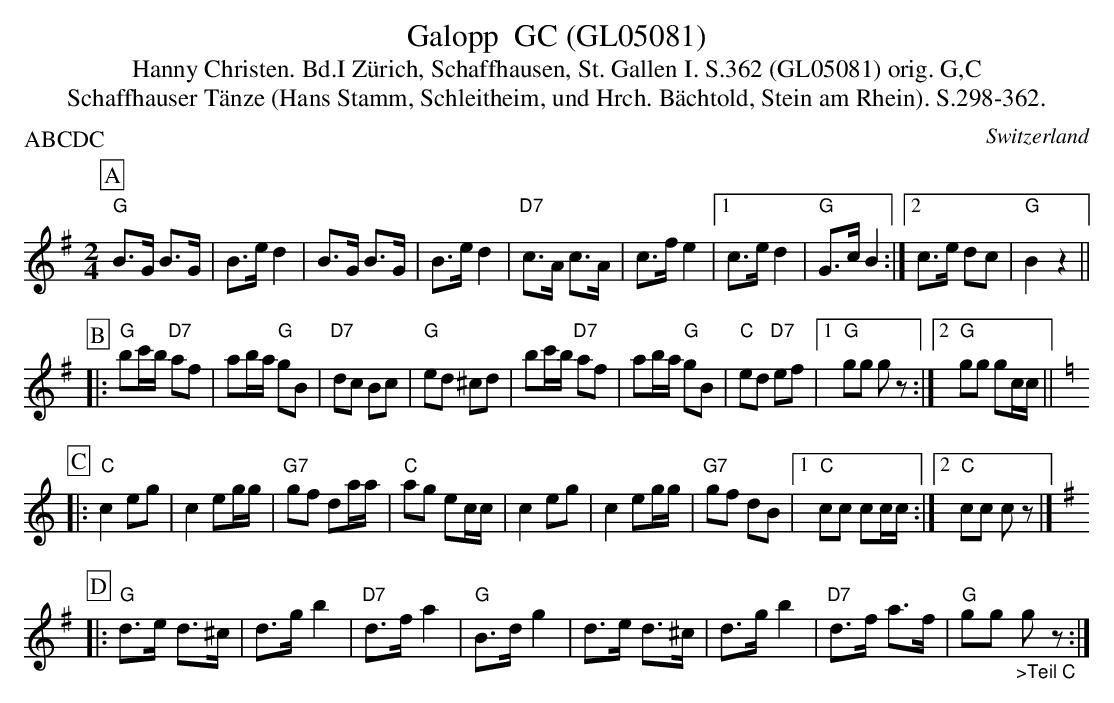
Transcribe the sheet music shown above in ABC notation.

X:1
T: Galopp  GC (GL05081)
T:Hanny Christen. Bd.I Zürich, Schaffhausen, St. Gallen I. S.362 (GL05081) orig. G,C
T: Schaffhauser T\"anze (Hans Stamm, Schleitheim, und Hrch. B\"achtold, Stein am Rhein). S.298-362.
P: ABCDC
M:2/4
L:1/8
O:Switzerland
K:G major
[P:A] "G"B>G B>G | B>ed2 | B>G B>G | B>ed2 | "D7"c>A c>A | c>fe2 |1 c>ed2 | "G"G>cB2 :|2 c>e dc | "G"B2z2 ||
[P:B] |: "G"bc'/b/ "D7"af | ab/a/ "G"gB | "D7"dc Bc | "G"ed ^cd | bc'/b/ "D7"af | ab/a/ "G"gB | "C"ed "D7"ef |1 "G"gg gz :|2 "G"gg gc/c/ || [K:C]
[P:C] |: "C"c2 eg | c2 eg/g/ | "G7"gf da/a/ | "C"ag ec/c/ | c2 eg | c2 eg/g/ | "G7"gf dB |1 "C"cc cc/c/ :|2 "C"cc cz |] [K:G]
[P:D] |: "G"d>e d>^c | d>gb2 | "D7"d>fa2 | "G"B>dg2 | d>e d>^c | d>gb2 | "D7"d>f a>f | "G"gg "_>Teil C"gz :|
